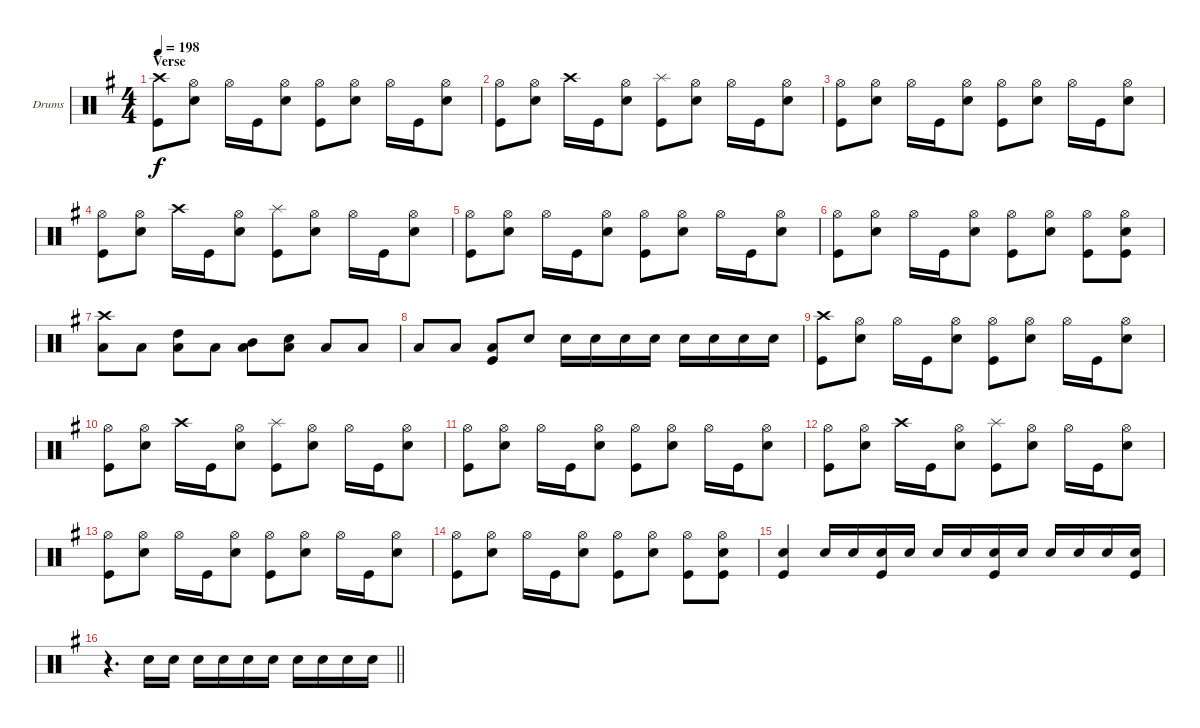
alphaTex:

\defaultSystemsLayout 4
\bracketExtendMode groupsimilarinstruments
\firstSystemTrackNameOrientation horizontal
\otherSystemsTrackNameOrientation horizontal
\track ("Drums" "Drums") {instrument percussion}
\staff {score}
\articulation defaults
\ts (4 4)
\section ("" "Verse")
\tempo 198
\clef neutral
\ks g
("Kick (hit)" "Crash high (hit)").8{dy f} ("Hi-Hat (open)" "Snare (hit) 2").8 "Hi-Hat (open)".16 "Kick (hit)".16 ("Hi-Hat (open)" "Snare (hit) 2").8 ("Kick (hit)" "Hi-Hat (open)").8 ("Hi-Hat (open)" "Snare (hit) 2").8 "Hi-Hat (open)".16 "Kick (hit)".16 ("Hi-Hat (open)" "Snare (hit) 2").8 |
("Kick (hit)" "Hi-Hat (open)").8 ("Hi-Hat (open)" "Snare (hit) 2").8 "Crash high (hit)".16 "Kick (hit)".16 ("Hi-Hat (open)" "Snare (hit) 2").8 ("Kick (hit)" "Splash (hit)").8 ("Hi-Hat (open)" "Snare (hit) 2").8 "Hi-Hat (open)".16 "Kick (hit)".16 ("Hi-Hat (open)" "Snare (hit) 2").8 |
("Kick (hit)" "Hi-Hat (open)").8 ("Hi-Hat (open)" "Snare (hit) 2").8 "Hi-Hat (open)".16 "Kick (hit)".16 ("Hi-Hat (open)" "Snare (hit) 2").8 ("Kick (hit)" "Hi-Hat (open)").8 ("Hi-Hat (open)" "Snare (hit) 2").8 "Hi-Hat (open)".16 "Kick (hit)".16 ("Hi-Hat (open)" "Snare (hit) 2").8 |
("Kick (hit)" "Hi-Hat (open)").8 ("Hi-Hat (open)" "Snare (hit) 2").8 "Crash high (hit)".16 "Kick (hit)".16 ("Hi-Hat (open)" "Snare (hit) 2").8 ("Kick (hit)" "Splash (hit)").8 ("Hi-Hat (open)" "Snare (hit) 2").8 "Hi-Hat (open)".16 "Kick (hit)".16 ("Hi-Hat (open)" "Snare (hit) 2").8 |
("Kick (hit)" "Hi-Hat (open)").8 ("Hi-Hat (open)" "Snare (hit) 2").8 "Hi-Hat (open)".16 "Kick (hit)".16 ("Hi-Hat (open)" "Snare (hit) 2").8 ("Kick (hit)" "Hi-Hat (open)").8 ("Hi-Hat (open)" "Snare (hit) 2").8 "Hi-Hat (open)".16 "Kick (hit)".16 ("Hi-Hat (open)" "Snare (hit) 2").8 |
("Kick (hit)" "Hi-Hat (open)").8 ("Hi-Hat (open)" "Snare (hit) 2").8 "Hi-Hat (open)".16 "Kick (hit)".16 ("Hi-Hat (open)" "Snare (hit) 2").8 ("Kick (hit)" "Hi-Hat (open)").8 ("Hi-Hat (open)" "Snare (hit) 2").8 ("Hi-Hat (open)" "Kick (hit)").8 ("Hi-Hat (open)" "Snare (hit) 2" "Kick (hit)").8 |
("Low Tom (hit)" "Crash high (hit)").8 "Low Tom (hit)".8 ("Low Tom (hit)" "High Tom (hit)").8 "Low Tom (hit)".8 ("Low Tom (hit)" "Mid Tom (hit)").8 ("Low Tom (hit)" "Snare (hit) 2").8 "Low Tom (hit)".8 "Low Tom (hit)".8 |
"Low Tom (hit)".8 "Low Tom (hit)".8 ("Low Tom (hit)" "Kick (hit)").8 "Snare (hit) 2".8 "Snare (hit) 2".16 "Snare (hit) 2".16 "Snare (hit) 2".16 "Snare (hit) 2".16 "Snare (hit) 2".16 "Snare (hit) 2".16 "Snare (hit) 2".16 "Snare (hit) 2".16 |
("Kick (hit)" "Crash high (hit)").8 ("Hi-Hat (open)" "Snare (hit) 2").8 "Hi-Hat (open)".16 "Kick (hit)".16 ("Hi-Hat (open)" "Snare (hit) 2").8 ("Kick (hit)" "Hi-Hat (open)").8 ("Hi-Hat (open)" "Snare (hit) 2").8 "Hi-Hat (open)".16 "Kick (hit)".16 ("Hi-Hat (open)" "Snare (hit) 2").8 |
("Kick (hit)" "Hi-Hat (open)").8 ("Hi-Hat (open)" "Snare (hit) 2").8 "Crash high (hit)".16 "Kick (hit)".16 ("Hi-Hat (open)" "Snare (hit) 2").8 ("Kick (hit)" "Splash (hit)").8 ("Hi-Hat (open)" "Snare (hit) 2").8 "Hi-Hat (open)".16 "Kick (hit)".16 ("Hi-Hat (open)" "Snare (hit) 2").8 |
("Kick (hit)" "Hi-Hat (open)").8 ("Hi-Hat (open)" "Snare (hit) 2").8 "Hi-Hat (open)".16 "Kick (hit)".16 ("Hi-Hat (open)" "Snare (hit) 2").8 ("Kick (hit)" "Hi-Hat (open)").8 ("Hi-Hat (open)" "Snare (hit) 2").8 "Hi-Hat (open)".16 "Kick (hit)".16 ("Hi-Hat (open)" "Snare (hit) 2").8 |
("Kick (hit)" "Hi-Hat (open)").8 ("Hi-Hat (open)" "Snare (hit) 2").8 "Crash high (hit)".16 "Kick (hit)".16 ("Hi-Hat (open)" "Snare (hit) 2").8 ("Kick (hit)" "Splash (hit)").8 ("Hi-Hat (open)" "Snare (hit) 2").8 "Hi-Hat (open)".16 "Kick (hit)".16 ("Hi-Hat (open)" "Snare (hit) 2").8 |
("Kick (hit)" "Hi-Hat (open)").8 ("Hi-Hat (open)" "Snare (hit) 2").8 "Hi-Hat (open)".16 "Kick (hit)".16 ("Hi-Hat (open)" "Snare (hit) 2").8 ("Kick (hit)" "Hi-Hat (open)").8 ("Hi-Hat (open)" "Snare (hit) 2").8 "Hi-Hat (open)".16 "Kick (hit)".16 ("Hi-Hat (open)" "Snare (hit) 2").8 |
("Kick (hit)" "Hi-Hat (open)").8 ("Hi-Hat (open)" "Snare (hit) 2").8 "Hi-Hat (open)".16 "Kick (hit)".16 ("Hi-Hat (open)" "Snare (hit) 2").8 ("Kick (hit)" "Hi-Hat (open)").8 ("Hi-Hat (open)" "Snare (hit) 2").8 ("Hi-Hat (open)" "Kick (hit)").8 ("Hi-Hat (open)" "Snare (hit) 2" "Kick (hit)").8 |
("Kick (hit)" "Snare (hit) 2").4 "Snare (hit) 2".16 "Snare (hit) 2".16 ("Snare (hit) 2" "Kick (hit)").16 "Snare (hit) 2".16 "Snare (hit) 2".16 "Snare (hit) 2".16 ("Snare (hit) 2" "Kick (hit)").16 "Snare (hit) 2".16 "Snare (hit) 2".16 "Snare (hit) 2".16 "Snare (hit) 2".16 ("Snare (hit) 2" "Kick (hit)").16 |
\barLineRight lightlight
r.4{d} "Snare (hit) 2".16 "Snare (hit) 2".16 "Snare (hit) 2".16 "Snare (hit) 2".16 "Snare (hit) 2".16 "Snare (hit) 2".16 "Snare (hit) 2".16 "Snare (hit) 2".16 "Snare (hit) 2".16 "Snare (hit) 2".16
